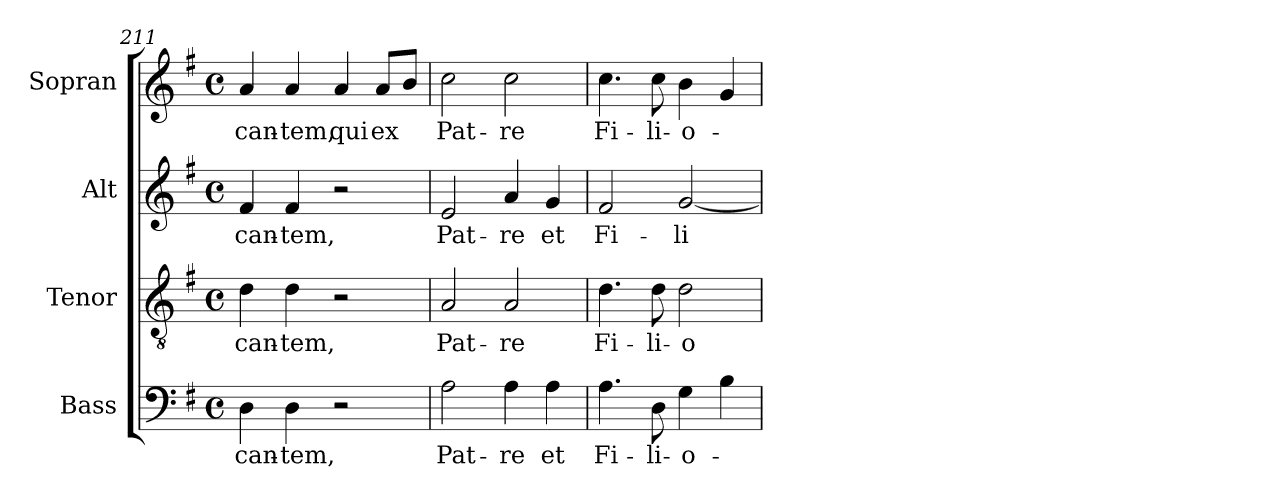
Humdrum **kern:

**kern	**text	**kern	**text	**kern	**text	**kern	**text
*part4	*part4	*part3	*part3	*part2	*part2	*part1	*part1
*staff4	*staff4	*staff3	*staff3	*staff2	*staff2	*staff1	*staff1
*I"Bass	*	*I"Tenor	*	*I"Alt	*	*I"Sopran	*
*I'B.	*	*I'T.	*	*I'A.	*	*I'S.	*
*clefF4	*	*clefGv2	*	*clefG2	*	*clefG2	*
*k[f#]	*	*k[f#]	*	*k[f#]	*	*k[f#]	*
*G:	*	*G:	*	*G:	*	*G:	*
*M4/4	*	*M4/4	*	*M4/4	*	*M4/4	*
*met(c)	*	*met(c)	*	*met(c)	*	*met(c)	*
=211	=211	=211	=211	=211	=211	=211	=211
!	!LO:LY:b	!	!LO:LY:b	!	!LO:LY:b	!	!LO:LY:b
4D\	-can-	4d\	-can-	4f#/	-can-	4a/	-can-
!	!LO:LY:b	!	!LO:LY:b	!	!LO:LY:b	!	!LO:LY:b
4D\	-tem,	4d\	-tem,	4f#/	-tem,	4a/	-tem,
!	!	!	!	!	!	!	!LO:LY:b
2r	.	2r	.	2r	.	4a/	qui
!	!	!	!	!	!	!	!LO:LY:b
.	.	.	.	.	.	8a/L	ex
.	.	.	.	.	.	8b/J	.
=212	=212	=212	=212	=212	=212	=212	=212
!	!LO:LY:b	!	!LO:LY:b	!	!LO:LY:b	!	!LO:LY:b
2A\	Pat-	2A/	Pat-	2e/	Pat-	2cc\	Pat-
!	!LO:LY:b	!	!LO:LY:b	!	!LO:LY:b	!	!LO:LY:b
4A\	-re	2A/	-re	4a/	-re	2cc\	-re
!	!LO:LY:b	!	!	!	!LO:LY:b	!	!
4A\	et	.	.	4g/	et	.	.
=213	=213	=213	=213	=213	=213	=213	=213
!	!LO:LY:b	!	!LO:LY:b	!	!LO:LY:b	!	!LO:LY:b
4.A\	Fi-	4.d\	Fi-	2f#/	Fi-	4.cc\	Fi-
!	!LO:LY:b	!	!LO:LY:b	!	!	!	!LO:LY:b
8D\	-li-	8d\	-li-	.	.	8cc\	-li-
!	!LO:LY:b	!	!LO:LY:b	!	!LO:LY:b	!	!LO:LY:b
4G\	-o-	2d\	-o-	[2g/	-li-	4b\	-o-
4B\	.	.	.	.	.	4g/	.
=	=	=	=	=	=	=	=
*-	*-	*-	*-	*-	*-	*-	*-
